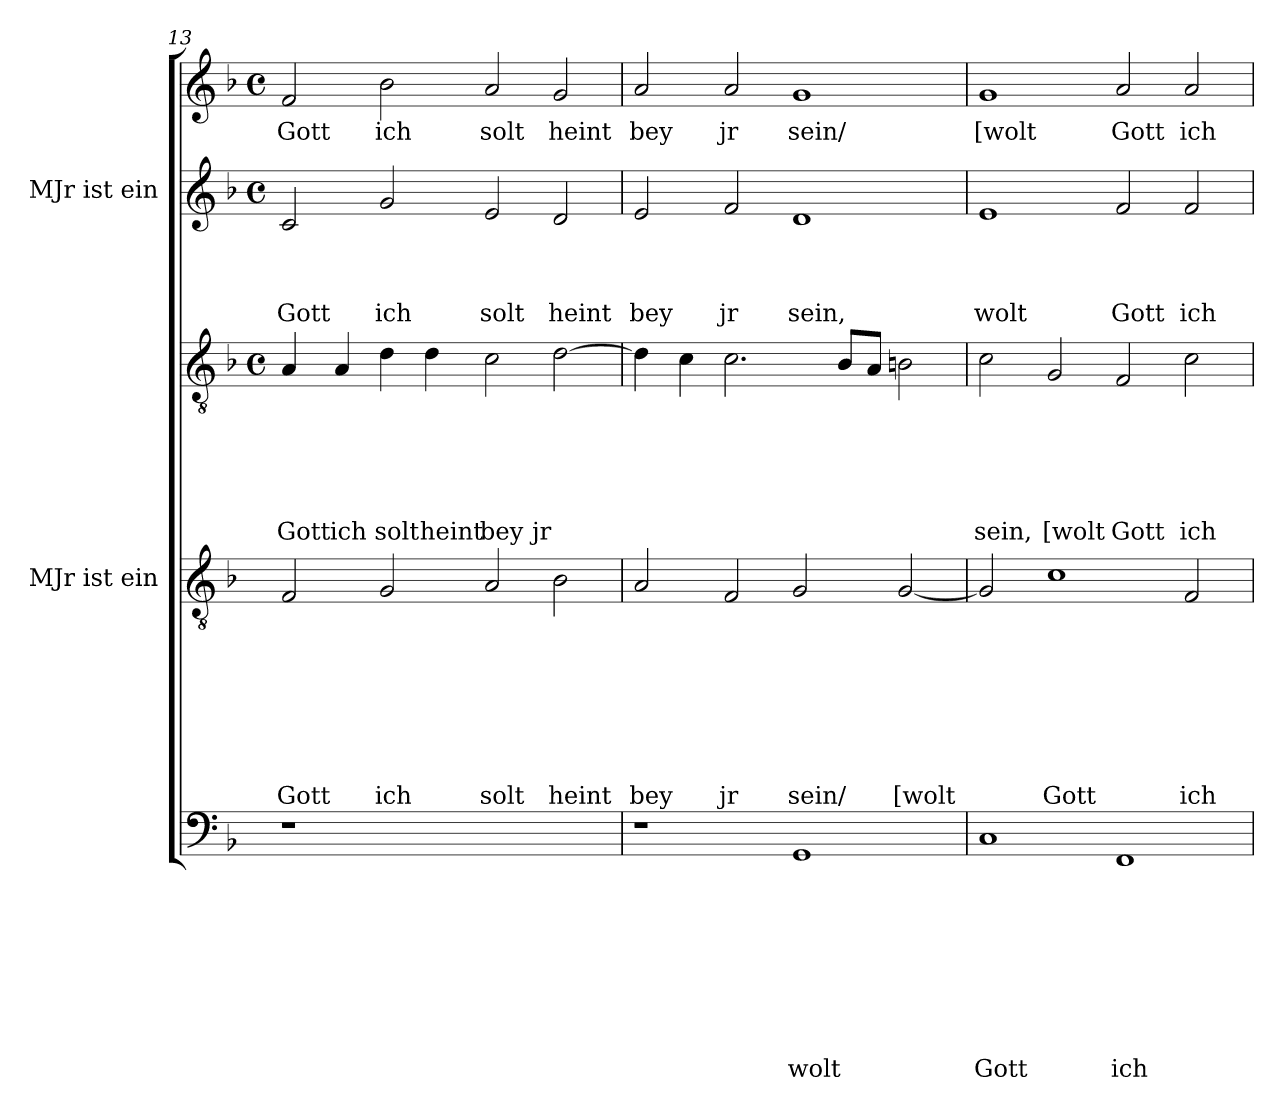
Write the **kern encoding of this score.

**kern	**text	**text	**text	**text	**text	**text	**text	**text	**text	**kern	**text	**text	**text	**text	**text	**text	**text	**text	**kern	**text	**text	**text	**text	**text	**text	**kern	**text	**text	**text	**text	**kern	**text
*part5	*part5	*part5	*part5	*part5	*part5	*part5	*part5	*part5	*part5	*part4	*part4	*part4	*part4	*part4	*part4	*part4	*part4	*part4	*part3	*part3	*part3	*part3	*part3	*part3	*part3	*part2	*part2	*part2	*part2	*part2	*part1	*part1
*staff5	*staff5	*staff5	*staff5	*staff5	*staff5	*staff5	*staff5	*staff5	*staff5	*staff4	*staff4	*staff4	*staff4	*staff4	*staff4	*staff4	*staff4	*staff4	*staff3	*staff3	*staff3	*staff3	*staff3	*staff3	*staff3	*staff2	*staff2	*staff2	*staff2	*staff2	*staff1	*staff1
*	*	*	*	*	*	*	*	*	*	*I"MJr ist ein	*	*	*	*	*	*	*	*	*	*	*	*	*	*	*	*I"MJr ist ein	*	*	*	*	*	*
*clefF4	*	*	*	*	*	*	*	*	*	*clefGv2	*	*	*	*	*	*	*	*	*clefGv2	*	*	*	*	*	*	*clefG2	*	*	*	*	*clefG2	*
*k[b-]	*	*	*	*	*	*	*	*	*	*k[b-]	*	*	*	*	*	*	*	*	*k[b-]	*	*	*	*	*	*	*k[b-]	*	*	*	*	*k[b-]	*
*F:	*	*	*	*	*	*	*	*	*	*F:	*	*	*	*	*	*	*	*	*F:	*	*	*	*	*	*	*F:	*	*	*	*	*F:	*
*	*	*	*	*	*	*	*	*	*	*	*	*	*	*	*	*	*	*	*M4/4	*	*	*	*	*	*	*M4/4	*	*	*	*	*M4/4	*
*	*	*	*	*	*	*	*	*	*	*	*	*	*	*	*	*	*	*	*met(c)	*	*	*	*	*	*	*met(c)	*	*	*	*	*met(c)	*
=13	=13	=13	=13	=13	=13	=13	=13	=13	=13	=13	=13	=13	=13	=13	=13	=13	=13	=13	=13	=13	=13	=13	=13	=13	=13	=13	=13	=13	=13	=13	=13	=13
!	!	!	!	!	!	!	!	!	!	!	!	!	!	!	!	!	!	!LO:LY:b	!	!	!	!	!	!	!LO:LY:b	!	!	!	!	!LO:LY:b	!	!LO:LY:b
1r	.	.	.	.	.	.	.	.	.	2F/	.	.	.	.	.	.	.	Gott	4A/	.	.	.	.	.	Gott	2c/	.	.	.	Gott	2f/	Gott
!	!	!	!	!	!	!	!	!	!	!	!	!	!	!	!	!	!	!	!	!	!	!	!	!	!LO:LY:b	!	!	!	!	!	!	!
.	.	.	.	.	.	.	.	.	.	.	.	.	.	.	.	.	.	.	4A/	.	.	.	.	.	ich	.	.	.	.	.	.	.
!	!	!	!	!	!	!	!	!	!	!	!	!	!	!	!	!	!	!LO:LY:b	!	!	!	!	!	!	!LO:LY:b	!	!	!	!	!LO:LY:b	!	!LO:LY:b
.	.	.	.	.	.	.	.	.	.	2G/	.	.	.	.	.	.	.	ich	4d\	.	.	.	.	.	solt	2g/	.	.	.	ich	2b-\	ich
!	!	!	!	!	!	!	!	!	!	!	!	!	!	!	!	!	!	!	!	!	!	!	!	!	!LO:LY:b	!	!	!	!	!	!	!
.	.	.	.	.	.	.	.	.	.	.	.	.	.	.	.	.	.	.	4d\	.	.	.	.	.	heint	.	.	.	.	.	.	.
!	!	!	!	!	!	!	!	!	!	!	!	!	!	!	!	!	!	!LO:LY:b	!	!	!	!	!	!	!LO:LY:b	!	!	!	!	!LO:LY:b	!	!LO:LY:b
1ryy	.	.	.	.	.	.	.	.	.	2A/	.	.	.	.	.	.	.	solt	2c\	.	.	.	.	.	bey	2e/	.	.	.	solt	2a/	solt
!	!	!	!	!	!	!	!	!	!	!	!	!	!	!	!	!	!	!LO:LY:b	!	!	!	!	!	!	!LO:LY:b	!	!	!	!	!LO:LY:b	!	!LO:LY:b
.	.	.	.	.	.	.	.	.	.	2B-\	.	.	.	.	.	.	.	heint	[>2d\	.	.	.	.	.	jr	2d/	.	.	.	heint	2g/	heint
!!LO:PB:g=z
=14	=14	=14	=14	=14	=14	=14	=14	=14	=14	=14	=14	=14	=14	=14	=14	=14	=14	=14	=14	=14	=14	=14	=14	=14	=14	=14	=14	=14	=14	=14	=14	=14
!	!	!	!	!	!	!	!	!	!	!	!	!	!	!	!	!	!	!LO:LY:b	!	!	!	!	!	!	!	!	!	!	!	!LO:LY:b	!	!LO:LY:b
1r	.	.	.	.	.	.	.	.	.	2A/	.	.	.	.	.	.	.	bey	4d\]	.	.	.	.	.	.	2e/	.	.	.	bey	2a/	bey
.	.	.	.	.	.	.	.	.	.	.	.	.	.	.	.	.	.	.	4c\	.	.	.	.	.	.	.	.	.	.	.	.	.
!	!	!	!	!	!	!	!	!	!	!	!	!	!	!	!	!	!	!LO:LY:b	!	!	!	!	!	!	!	!	!	!	!	!LO:LY:b	!	!LO:LY:b
.	.	.	.	.	.	.	.	.	.	2F/	.	.	.	.	.	.	.	jr	2.c\	.	.	.	.	.	.	2f/	.	.	.	jr	2a/	jr
!	!	!	!	!	!	!	!	!	!LO:LY:b	!	!	!	!	!	!	!	!	!LO:LY:b	!	!	!	!	!	!	!	!	!	!	!	!LO:LY:b	!	!LO:LY:b
1GG	.	.	.	.	.	.	.	.	wolt	2G/	.	.	.	.	.	.	.	sein/	.	.	.	.	.	.	.	1d	.	.	.	sein,	1g	sein/
.	.	.	.	.	.	.	.	.	.	.	.	.	.	.	.	.	.	.	8B-/L	.	.	.	.	.	.	.	.	.	.	.	.	.
.	.	.	.	.	.	.	.	.	.	.	.	.	.	.	.	.	.	.	8A/J	.	.	.	.	.	.	.	.	.	.	.	.	.
!	!	!	!	!	!	!	!	!	!	!	!	!	!	!	!	!	!	!LO:LY:b	!	!	!	!	!	!	!	!	!	!	!	!	!	!
.	.	.	.	.	.	.	.	.	.	[<2G/	.	.	.	.	.	.	.	[wolt	2Bn\	.	.	.	.	.	.	.	.	.	.	.	.	.
=15	=15	=15	=15	=15	=15	=15	=15	=15	=15	=15	=15	=15	=15	=15	=15	=15	=15	=15	=15	=15	=15	=15	=15	=15	=15	=15	=15	=15	=15	=15	=15	=15
!	!	!	!	!	!	!	!	!	!LO:LY:b	!	!	!	!	!	!	!	!	!	!	!	!	!	!	!	!LO:LY:b	!	!	!	!	!LO:LY:b	!	!LO:LY:b
1C	.	.	.	.	.	.	.	.	Gott	2G/]	.	.	.	.	.	.	.	.	2c\	.	.	.	.	.	sein,	1e	.	.	.	wolt	1g	[wolt
!	!	!	!	!	!	!	!	!	!	!	!	!	!	!	!	!	!	!LO:LY:b	!	!	!	!	!	!	!LO:LY:b	!	!	!	!	!	!	!
.	.	.	.	.	.	.	.	.	.	1c	.	.	.	.	.	.	.	Gott	2G/	.	.	.	.	.	[wolt	.	.	.	.	.	.	.
!	!	!	!	!	!	!	!	!	!LO:LY:b	!	!	!	!	!	!	!	!	!	!	!	!	!	!	!	!LO:LY:b	!	!	!	!	!LO:LY:b	!	!LO:LY:b
1FF	.	.	.	.	.	.	.	.	ich	.	.	.	.	.	.	.	.	.	2F/	.	.	.	.	.	Gott	2f/	.	.	.	Gott	2a/	Gott
!	!	!	!	!	!	!	!	!	!	!	!	!	!	!	!	!	!	!LO:LY:b	!	!	!	!	!	!	!LO:LY:b	!	!	!	!	!LO:LY:b	!	!LO:LY:b
.	.	.	.	.	.	.	.	.	.	2F/	.	.	.	.	.	.	.	ich	2c\	.	.	.	.	.	ich	2f/	.	.	.	ich	2a/	ich
=	=	=	=	=	=	=	=	=	=	=	=	=	=	=	=	=	=	=	=	=	=	=	=	=	=	=	=	=	=	=	=	=
*-	*-	*-	*-	*-	*-	*-	*-	*-	*-	*-	*-	*-	*-	*-	*-	*-	*-	*-	*-	*-	*-	*-	*-	*-	*-	*-	*-	*-	*-	*-	*-	*-
